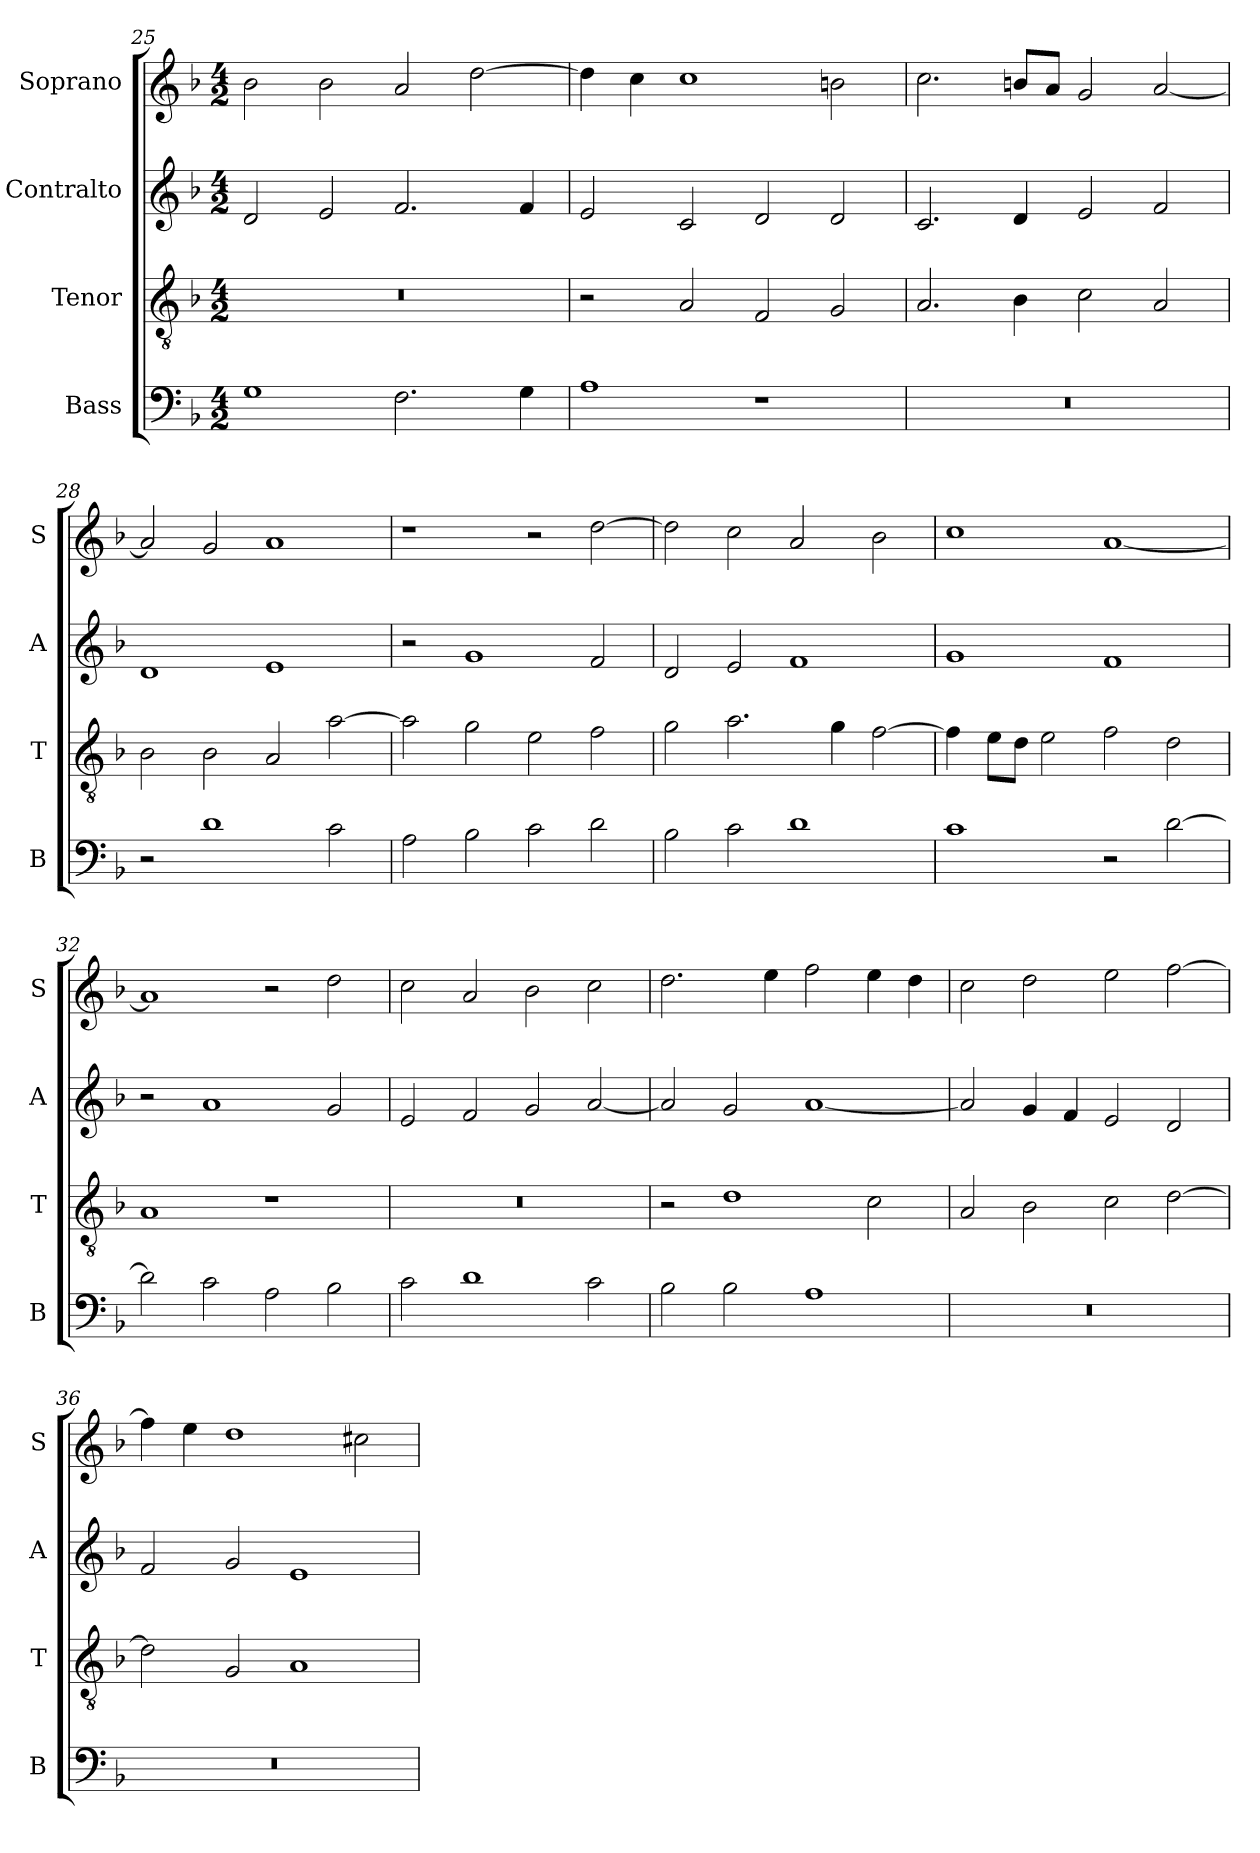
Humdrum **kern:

**kern	**kern	**kern	**kern
*part4	*part3	*part2	*part1
*staff4	*staff3	*staff2	*staff1
*I"Bass	*I"Tenor	*I"Contralto	*I"Soprano
*I'B	*I'T	*I'A	*I'S
*clefF4	*clefGv2	*clefG2	*clefG2
*k[b-]	*k[b-]	*k[b-]	*k[b-]
*D:aeo	*D:aeo	*D:aeo	*D:aeo
*M4/2	*M4/2	*M4/2	*M4/2
=25	=25	=25	=25
1G	0r	2d	2b-
.	.	2e	2b-
2.F	.	2.f	2a
.	.	.	[2dd
4G	.	4f	.
=26	=26	=26	=26
1A	2r	2e	4dd]
.	.	.	4cc
.	2A	2c	1cc
1r	2F	2d	.
.	2G	2d	2bn
=27	=27	=27	=27
0r	2.A	2.c	2.cc
.	4B-	4d	8bn/L
.	.	.	8a/J
.	2c	2e	2g
.	2A	2f	[2a
=28	=28	=28	=28
2r	2B-	1d	2a]
1d	2B-	.	2g
.	2A	1e	1a
2c	[2a	.	.
=29	=29	=29	=29
2A	2a]	2r	1r
2B-	2g	1g	.
2c	2e	.	2r
2d	2f	2f	[2dd
=30	=30	=30	=30
2B-	2g	2d	2dd]
2c	2.a	2e	2cc
1d	.	1f	2a
.	4g	.	.
.	[2f	.	2b-
=31	=31	=31	=31
1c	4f]	1g	1cc
.	8e\L	.	.
.	8d\J	.	.
.	2e	.	.
2r	2f	1f	[1a
[2d	2d	.	.
=32	=32	=32	=32
2d]	1A	2r	1a]
2c	.	1a	.
2A	1r	.	2r
2B-	.	2g	2dd
=33	=33	=33	=33
2c	0r	2e	2cc
1d	.	2f	2a
.	.	2g	2b-
2c	.	[2a	2cc
=34	=34	=34	=34
2B-	2r	2a]	2.dd
2B-	1d	2g	.
.	.	.	4ee
1A	.	[1a	2ff
.	2c	.	4ee
.	.	.	4dd
=35	=35	=35	=35
0r	2A	2a]	2cc
.	2B-	4g	2dd
.	.	4f	.
.	2c	2e	2ee
.	[2d	2d	[2ff
=36	=36	=36	=36
0r	2d]	2f	4ff]
.	.	.	4ee
.	2G	2g	1dd
.	1A	1e	.
.	.	.	2cc#X
=	=	=	=
*-	*-	*-	*-
